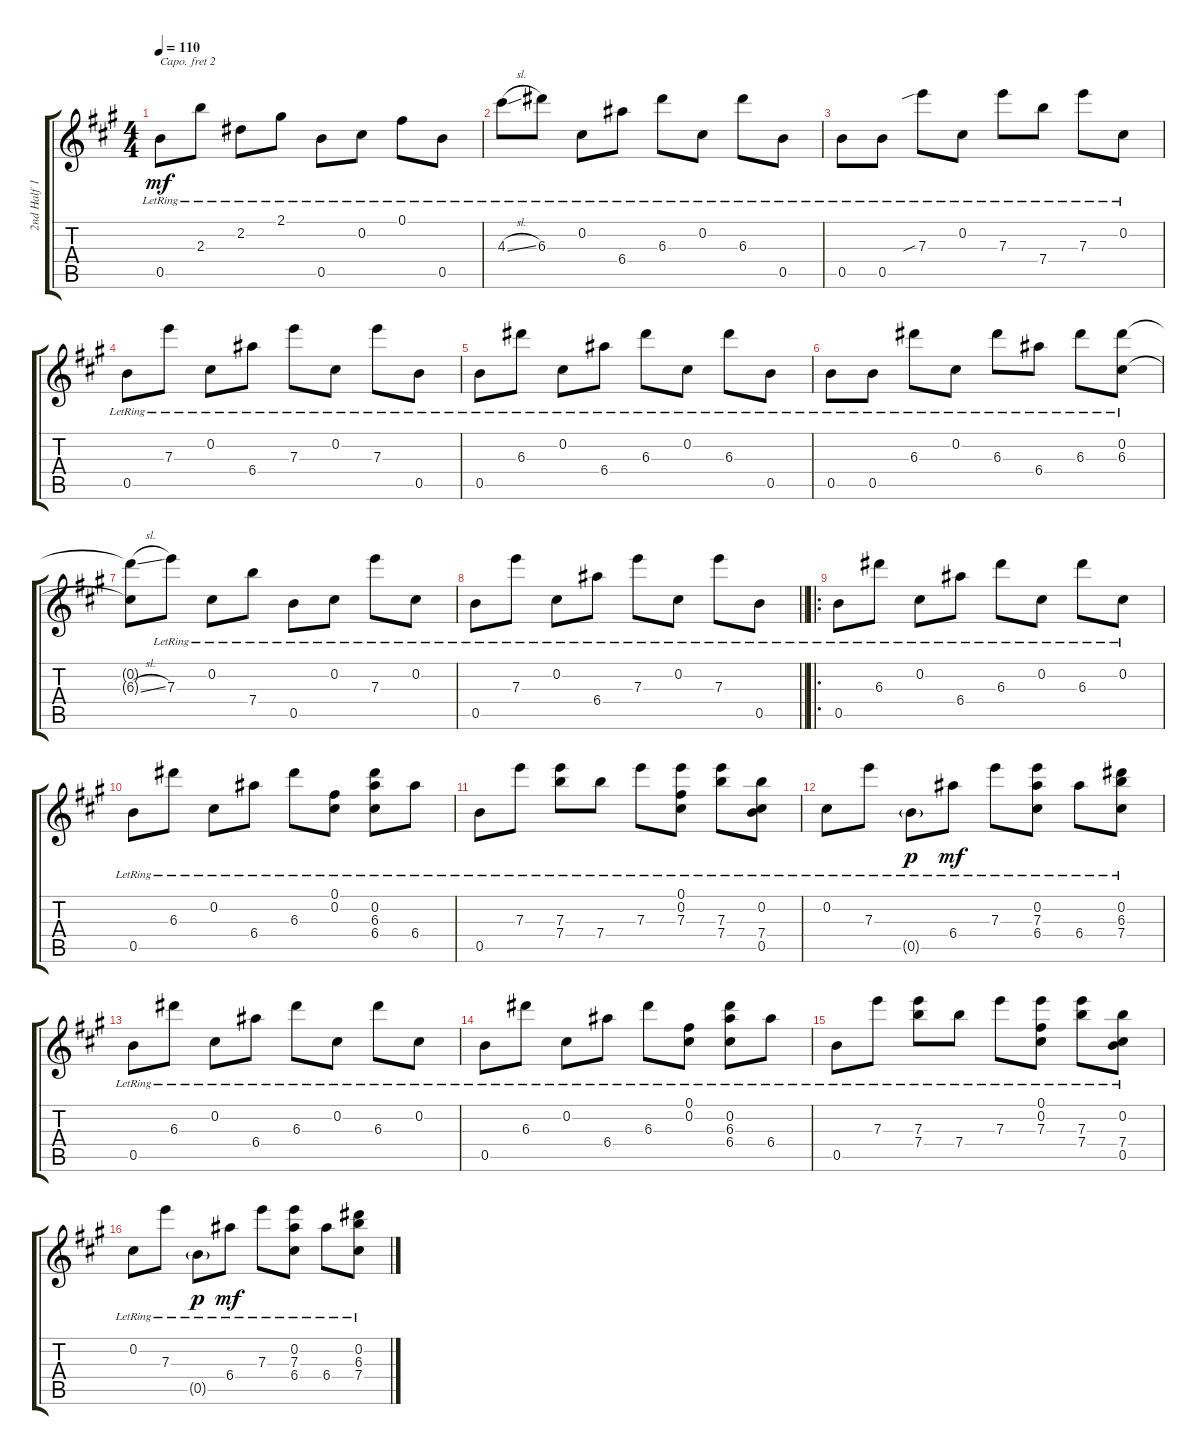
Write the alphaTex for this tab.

\track ("2nd Half 12-String" "2nd Half 1") {instrument acousticguitarsteel}
\staff {score tabs}
\capo 2
\tuning (E4 B3 G4 D4 A3 E3) {hide}
\ts (4 4)
\tempo 110
\clef g2
\ks a
0.5{lr}.8{dy mf instrument acousticguitarsteel} 2.3{lr}.8 2.2{lr}.8 2.1{lr}.8 0.5{lr}.8 0.2{lr}.8 0.1{lr}.8 0.5{lr}.8 |
4.3{sl lr}.8 6.3{lr}.8 0.2{lr}.8 6.4{lr}.8 6.3{lr}.8 0.2{lr}.8 6.3{lr}.8 0.5{lr}.8 |
0.5{lr}.8 0.5{lr}.8 7.3{sib lr}.8 0.2{lr}.8 7.3{lr}.8 7.4{lr}.8 7.3{lr}.8 0.2{lr}.8 |
0.5{lr}.8 7.3{lr}.8 0.2{lr}.8 6.4{lr}.8 7.3{lr}.8 0.2{lr}.8 7.3{lr}.8 0.5{lr}.8 |
0.5{lr}.8 6.3{lr}.8 0.2{lr}.8 6.4{lr}.8 6.3{lr}.8 0.2{lr}.8 6.3{lr}.8 0.5{lr}.8 |
0.5{lr}.8 0.5{lr}.8 6.3{lr}.8 0.2{lr}.8 6.3{lr}.8 6.4{lr}.8 6.3{lr}.8 (0.2{lr} 6.3{lr}).8 |
(0.2{t} 6.3{sl t}).8 7.3{lr}.8 0.2{lr}.8 7.4{lr}.8 0.5{lr}.8 0.2{lr}.8 7.3{lr}.8 0.2{lr}.8 |
\barLineRight lightlight
0.5{lr}.8 7.3{lr}.8 0.2{lr}.8 6.4{lr}.8 7.3{lr}.8 0.2{lr}.8 7.3{lr}.8 0.5{lr}.8 |
\ro
0.5{lr}.8 6.3{lr}.8 0.2{lr}.8 6.4{lr}.8 6.3{lr}.8 0.2{lr}.8 6.3{lr}.8 0.2{lr}.8 |
0.5{lr}.8 6.3{lr}.8 0.2{lr}.8 6.4{lr}.8 6.3{lr}.8 (0.1{lr} 0.2{lr}).8 (0.2{lr} 6.3{lr} 6.4{lr}).8 6.4{lr}.8 |
0.5{lr}.8 7.3{lr}.8 (7.3{lr} 7.4{lr}).8 7.4{lr}.8 7.3{lr}.8 (0.1{lr} 0.2{lr} 7.3{lr}).8 (7.3{lr} 7.4{lr}).8 (0.2{lr} 7.4{lr} 0.5{lr}).8 |
0.2{lr}.8 7.3{lr}.8 0.5{g lr}.8{dy p} 6.4{lr}.8{dy mf} 7.3{lr}.8 (0.2{lr} 7.3{lr} 6.4{lr}).8 6.4{lr}.8 (0.2{lr} 6.3{lr} 7.4{lr}).8 |
0.5{lr}.8 6.3{lr}.8 0.2{lr}.8 6.4{lr}.8 6.3{lr}.8 0.2{lr}.8 6.3{lr}.8 0.2{lr}.8 |
0.5{lr}.8 6.3{lr}.8 0.2{lr}.8 6.4{lr}.8 6.3{lr}.8 (0.1{lr} 0.2{lr}).8 (0.2{lr} 6.3{lr} 6.4{lr}).8 6.4{lr}.8 |
0.5{lr}.8 7.3{lr}.8 (7.3{lr} 7.4{lr}).8 7.4{lr}.8 7.3{lr}.8 (0.1{lr} 0.2{lr} 7.3{lr}).8 (7.3{lr} 7.4{lr}).8 (0.2{lr} 7.4{lr} 0.5{lr}).8 |
0.2{lr}.8 7.3{lr}.8 0.5{g lr}.8{dy p} 6.4{lr}.8{dy mf} 7.3{lr}.8 (0.2{lr} 7.3{lr} 6.4{lr}).8 6.4{lr}.8 (0.2{lr} 6.3{lr} 7.4{lr}).8
